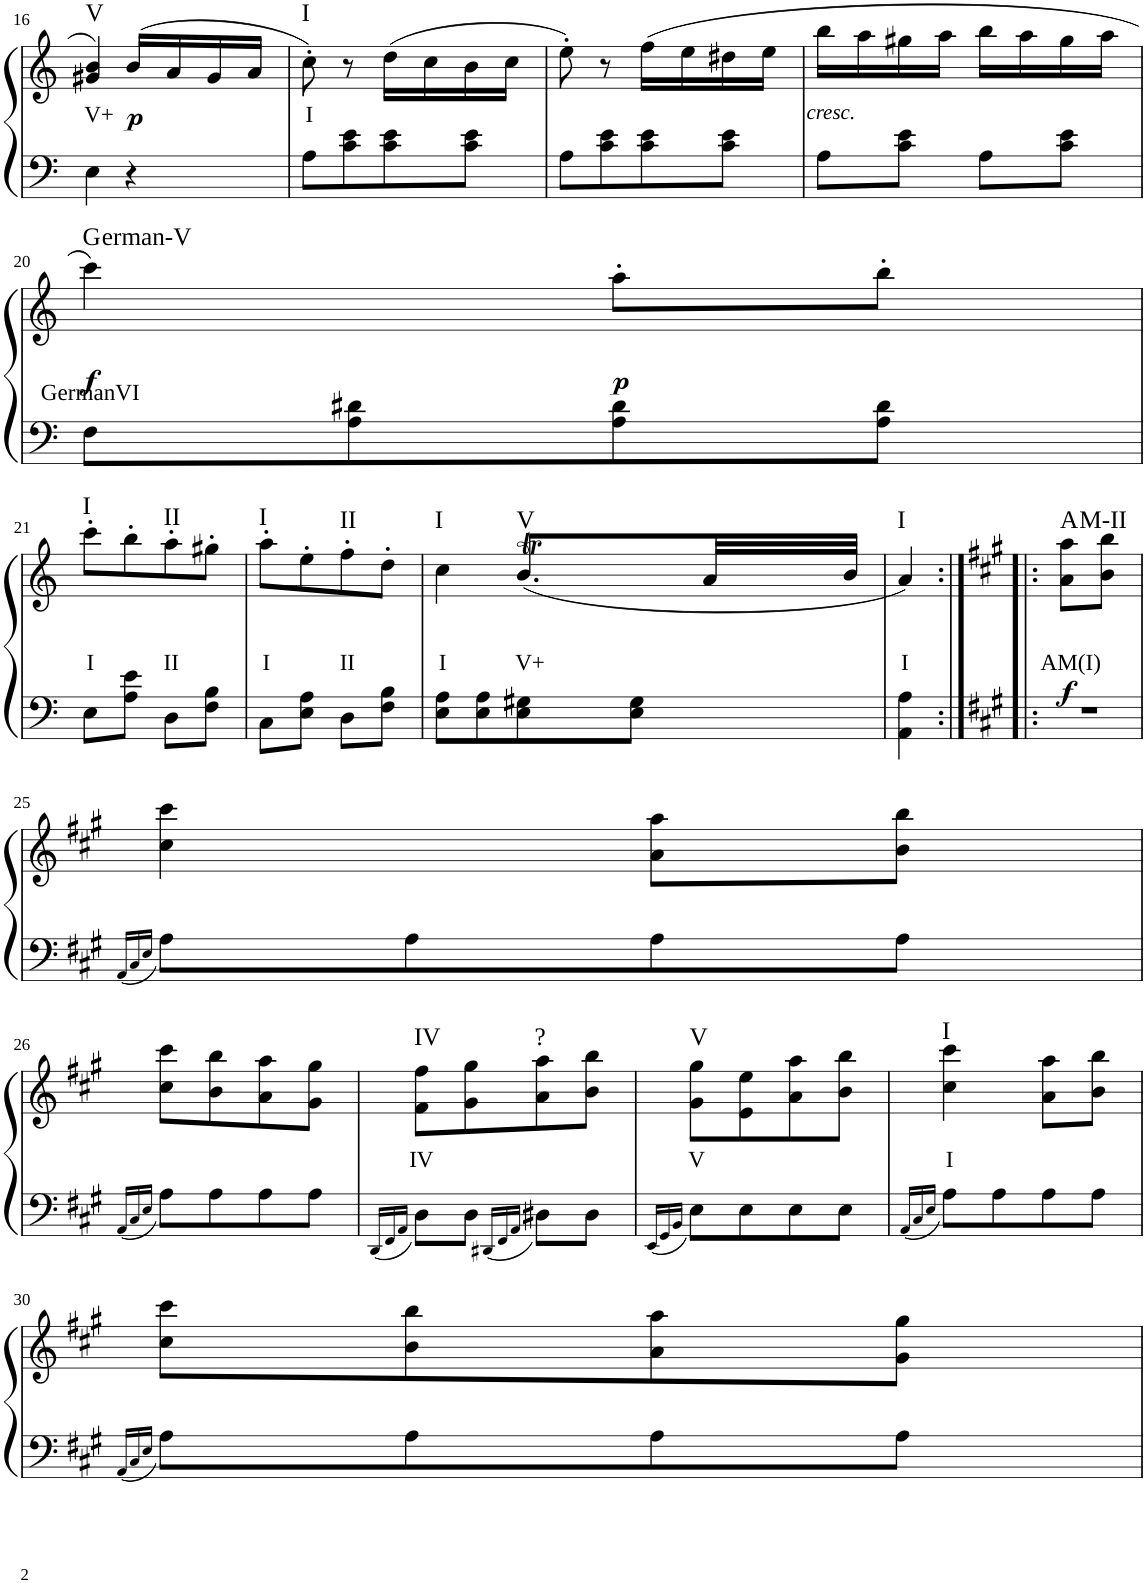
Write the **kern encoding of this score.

**kern	**kern	**text	**dynam	**harte
*part1	*part1	*part1	*part1	*part1
*staff2	*staff1	*staff1	*staff1/2	*
*I"Piano	*	*	*	*
*I'Pno	*	*	*	*
!!LO:PB:g=z
*clefF4	*clefG2	*	*	*
*k[]	*k[]	*	*	*
*M2/4	*M2/4	*	*	*
=16	=16	=16	=16	=16
!	!	!LO:LY:b	!	!LO:H:kt=V
4E\	4g#X/ 4b/	V+	.	N
!	!	!	!LO:DY:b	!
4r	(>16b/LL	.	p	.
.	16a/	.	.	.
.	16g#/	.	.	.
.	16a/JJ	.	.	.
=17	=17	=17	=17	=17
!	!	!LO:LY:b	!	!LO:H:kt=I
8A\L	8cc'\)	I	.	N
8c\ 8e\	8r	.	.	.
8c\ 8e\	(16dd\LL	.	.	.
.	16cc\	.	.	.
8c\ 8e\J	16b\	.	.	.
.	16cc\JJ	.	.	.
=18	=18	=18	=18	=18
8A\L	8ee'\)	.	.	.
8c\ 8e\	8r	.	.	.
8c\ 8e\	(16ff\LL	.	.	.
.	16ee\	.	.	.
8c\ 8e\J	16dd#X\	.	.	.
.	16ee\JJ	.	.	.
=19	=19	=19	=19	=19
!	!	!	!LO:DY:b	!
8A\L	16bb\LL	.	other-dynamics	.
.	16aa\	.	.	.
8c\ 8e\J	16gg#X\	.	.	.
.	16aa\JJ	.	.	.
8A\L	16bb\LL	.	.	.
.	16aa\	.	.	.
8c\ 8e\J	16gg#\	.	.	.
.	16aa\JJ	.	.	.
!!LO:LB:g=z
=20	=20	=20	=20	=20
!	!	!LO:LY:b	!LO:DY:b	!
8F\L	4ccc\)	GermanVI	f	G:maj
8A\ 8d#X\	.	.	.	.
!	!	!	!LO:DY:b	!
8A\ 8d#\	8aa'\L	.	p	.
8A\ 8d#\J	8bb'\J	.	.	.
!!LO:LB:g=z
=21	=21	=21	=21	=21
!	!	!LO:LY:b	!	!LO:H:kt=I
8E\L	8ccc'\L	I	.	N
8A\ 8e\J	8bb'\	.	.	.
!	!	!LO:LY:b	!	!LO:H:kt=II
8D\L	8aa'\	II	.	N
8F\ 8B\J	8gg#X'\J	.	.	.
=22	=22	=22	=22	=22
!	!	!LO:LY:b	!	!LO:H:kt=I
8C\L	8aa'\L	I	.	N
8E\ 8A\J	8ee'\	.	.	.
!	!	!LO:LY:b	!	!LO:H:kt=II
8D\L	8ff'\	II	.	N
8F\ 8B\J	8dd'\J	.	.	.
=23	=23	=23	=23	=23
!	!	!LO:LY:b	!	!LO:H:kt=I
*	*^	*	*	*
8E\ 8A\L	4cc\	4ryy	I	.	N
8E\ 8A\	.	.	.	.	.
!	!	!	!LO:LY:b	!	!LO:H:kt=V
8E\ 8G#X\	(<8.b/L	32cc!	V+	.	N
.	.	32b!	.	.	.
.	.	32cc!	.	.	.
.	.	32b!	.	.	.
8E\ 8G#\J	.	32cc!	.	.	.
.	.	32b!	.	.	.
.	32a/LL	16ryy	.	.	.
.	32b/JJJ	.	.	.	.
*	*v	*v	*	*	*
=24	=24	=24	=24	=24
!	!	!LO:LY:b	!	!LO:H:kt=I
4AA\ 4A\	4a/)	I	.	N
=24:|!|:	=24:|!|:	=24:|!|:	=24:|!|:	=24:|!|:
*k[f#c#g#]	*k[f#c#g#]	*	*	*
!	!	!LO:LY:b	!LO:DY:b	!LO:H:kt=M
2r	8a\ 8aa\L	AM(I)	f	A:maj
.	8b\ 8bb\J	.	.	.
.	4ryy	.	.	.
!!LO:LB:g=z
=25	=25	=25	=25	=25
16qAA/LL	.	.	.	.
16qC#/	.	.	.	.
16qE/JJ	.	.	.	.
8A\L	4cc#\ 4ccc#\	.	.	.
8A\	.	.	.	.
8A\	8a\ 8aa\L	.	.	.
8A\J	8b\ 8bb\J	.	.	.
!!LO:LB:g=z
=26	=26	=26	=26	=26
16qAA/LL	.	.	.	.
16qC#/	.	.	.	.
16qE/JJ	.	.	.	.
8A\L	8cc#\ 8ccc#\L	.	.	.
8A\	8b\ 8bb\	.	.	.
8A\	8a\ 8aa\	.	.	.
8A\J	8g#\ 8gg#\J	.	.	.
=27	=27	=27	=27	=27
16qDD/LL	.	.	.	.
16qFF#/	.	.	.	.
16qAA/JJ	.	.	.	.
!	!	!LO:LY:b	!	!LO:H:kt=IV
8D\L	8f#\ 8ff#\L	IV	.	N
8D\J	8g#\ 8gg#\	.	.	.
16qDD#X/LL	.	.	.	.
16qFF#/	.	.	.	.
16qAA/JJ	.	.	.	.
!	!	!	!	!LO:H:kt=?
8D#X\L	8a\ 8aa\	.	.	N
8D#\J	8b\ 8bb\J	.	.	.
=28	=28	=28	=28	=28
16qEE/LL	.	.	.	.
16qGG#/	.	.	.	.
16qBB/JJ	.	.	.	.
!	!	!LO:LY:b	!	!LO:H:kt=V
8E\L	8g#\ 8gg#\L	V	.	N
8E\	8e\ 8ee\	.	.	.
8E\	8a\ 8aa\	.	.	.
8E\J	8b\ 8bb\J	.	.	.
=29	=29	=29	=29	=29
16qAA/LL	.	.	.	.
16qC#/	.	.	.	.
16qE/JJ	.	.	.	.
!	!	!LO:LY:b	!	!LO:H:kt=I
8A\L	4cc#\ 4ccc#\	I	.	N
8A\	.	.	.	.
8A\	8a\ 8aa\L	.	.	.
8A\J	8b\ 8bb\J	.	.	.
!!LO:LB:g=z
=30	=30	=30	=30	=30
16qAA/LL	.	.	.	.
16qC#/	.	.	.	.
16qE/JJ	.	.	.	.
8A\L	8cc#\ 8ccc#\L	.	.	.
8A\	8b\ 8bb\	.	.	.
8A\	8a\ 8aa\	.	.	.
8A\J	8g#\ 8gg#\J	.	.	.
=	=	=	=	=
*-	*-	*-	*-	*-
